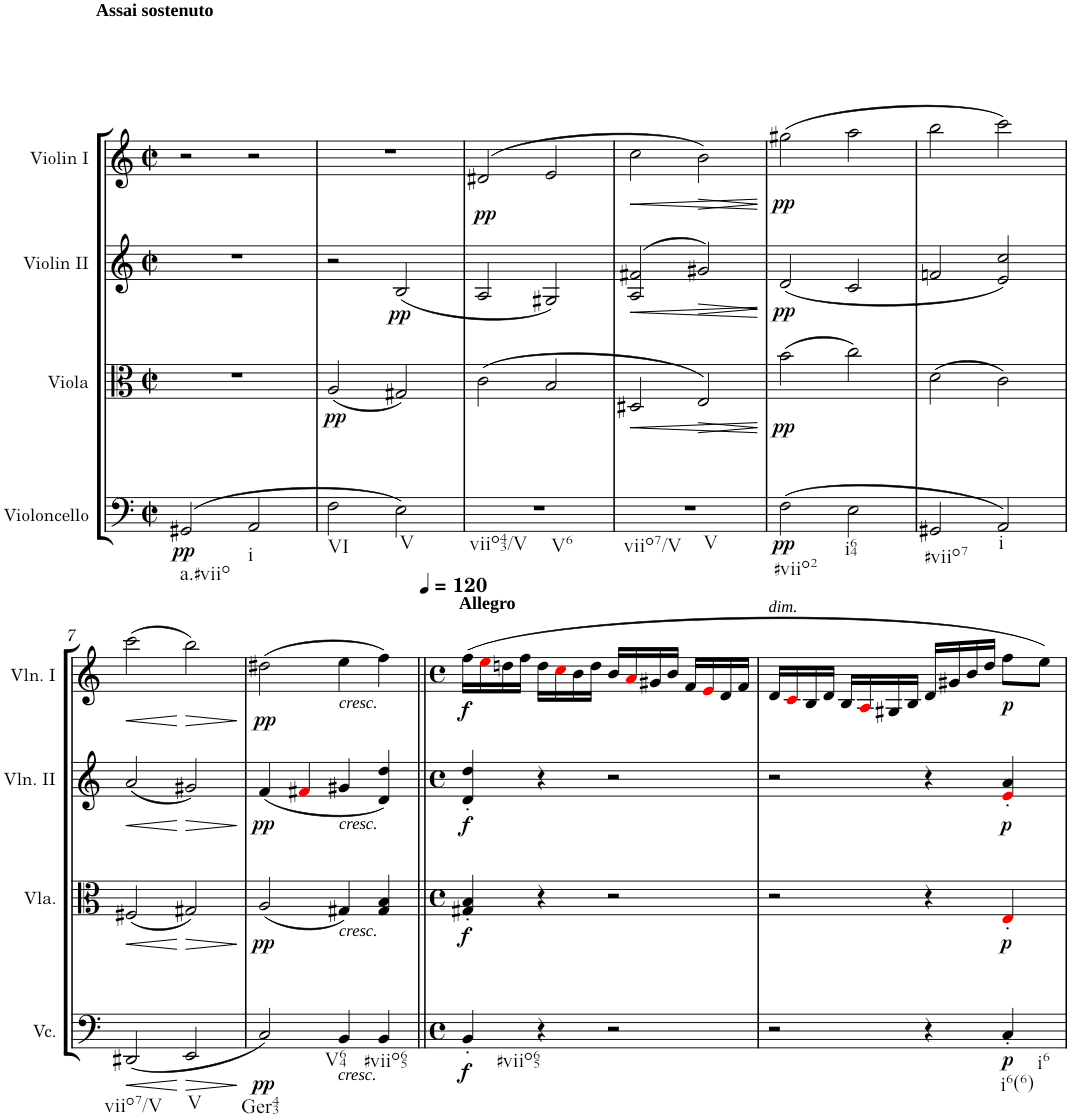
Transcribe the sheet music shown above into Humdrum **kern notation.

**kern	**dynam	**kern	**dynam	**kern	**dynam	**kern	**dynam
*part4	*part4	*part3	*part3	*part2	*part2	*part1	*part1
*staff4	*staff4	*staff3	*staff3	*staff2	*staff2	*staff1	*staff1
*I"Violoncello	*	*I"Viola	*	*I"Violin II	*	*I"Violin I	*
*I'Vc.	*	*I'Vla.	*	*I'Vln. II	*	*I'Vln. I	*
*clefF4	*	*clefC3	*	*clefG2	*	*clefG2	*
*k[]	*	*k[]	*	*k[]	*	*k[]	*
*M2/2	*	*M2/2	*	*M2/2	*	*M2/2	*
*met(c|)	*	*met(c|)	*	*met(c|)	*	*met(c|)	*
=1	=1	=1	=1	=1	=1	=1	=1
!	!	!	!	!	!	!LO:TX:a:B:t=Assai sostenuto	!
!LO:TX:b:t=a.#viio	!	!	!	!	!	!	!
!	!LO:DY:b	!	!	!	!	!	!
(2GG#X/	pp	1r	.	1r	.	2r	.
!LO:TX:b:t=i	!	!	!	!	!	!	!
2AA/	.	.	.	.	.	2r	.
=2	=2	=2	=2	=2	=2	=2	=2
!LO:TX:b:t=VI	!	!	!	!	!	!	!
!	!	!	!LO:DY:b	!	!	!	!
2F\	.	(2A/	pp	2r	.	1r	.
!LO:TX:b:t=V	!	!	!	!	!	!	!
!	!	!	!	!	!LO:DY:b	!	!
2E\)	.	2G#X/)	.	(2B/	pp	.	.
=3	=3	=3	=3	=3	=3	=3	=3
!LO:TX:b:t=viio43/V	!	!	!	!	!	!	!
!LO:TX:b:t=V6	!	!	!	!	!	!	!
!	!	!	!	!	!LO:DY:a	!	!
1r	.	(2c\	.	2A/	pp	(2d#X/	.
.	.	2B/	.	2G#X/)	.	2e/	.
=4	=4	=4	=4	=4	=4	=4	=4
!LO:TX:b:t=viio7/V	!	!	!	!	!	!	!
!LO:TX:b:t=V	!	!	!	!	!	!	!
!	!	!	!LO:HP:b	!	!LO:HP:b	!	!LO:HP:b
1r	.	2D#X/	<	(>2A/ 2f#X/	<	2cc\	<
!	!	!	!LO:HP:b	!	!LO:HP:b	!	!LO:HP:b
.	.	2E/)	>	2g#X/)	>	2b\)	>
.	.	.	[ ]	.	[ ]	.	[ ]
=5	=5	=5	=5	=5	=5	=5	=5
!LO:TX:b:t=#viio2	!	!	!	!	!	!	!
!	!LO:DY:b	!	!LO:DY:b	!	!LO:DY:b	!	!LO:DY:b
(2F\	pp	(2b\	pp	(2d/	pp	(2gg#X\	pp
!LO:TX:b:t=i64	!	!	!	!	!	!	!
2E\	.	2cc\)	.	2c/	.	2aa\	.
=6	=6	=6	=6	=6	=6	=6	=6
!LO:TX:b:t=#viio7	!	!	!	!	!	!	!
2GG#X/	.	(2d\	.	2fn/	.	2bb\	.
!LO:TX:b:t=i	!	!	!	!	!	!	!
2AA/)	.	2c\)	.	2e/ 2cc/)	.	2ccc\)	.
!!LO:LB:g=z
=7	=7	=7	=7	=7	=7	=7	=7
!LO:TX:b:t=viio7/V	!	!	!	!	!	!	!
!	!LO:HP:b	!	!LO:HP:b	!	!LO:HP:b	!	!LO:HP:b
(2DD#X/	<	(2F#X/	<	(2a/	<	(2ccc\	<
!LO:TX:b:t=V	!	!	!	!	!	!	!
!	!LO:HP:n=1:b	!	!LO:HP:n=1:b	!	!LO:HP:n=1:b	!	!LO:HP:n=1:b
2EE/	[ >	2G#X/)	[ >	2g#X/)	[ >	2bb\)	[ >
.	]	.	]	.	]	.	]
=8	=8	=8	=8	=8	=8	=8	=8
!LO:TX:b:t=Ger43	!	!	!	!	!	!	!
!	!LO:DY:b	!	!LO:DY:b	!	!LO:DY:b	!	!LO:DY:b
2C/)	pp	(2A/	pp	(4f/	pp	(2dd#X\	pp
.	.	.	.	4f#Xi/	.	.	.
!	!	!	!	!	!	!LO:TX:b:i:t=cresc.	!
!	!	!	!	!LO:TX:b:i:t=cresc.	!	!	!
!	!	!LO:TX:b:i:t=cresc.	!	!	!	!	!
!LO:TX:b:i:t=cresc.	!	!	!	!	!	!	!
!LO:TX:b:t=V64	!	!	!	!	!	!	!
4BB/	.	4G#X/)	.	4g#X/	.	4ee\	.
!LO:TX:b:t=#viio65	!	!	!	!	!	!	!
4BB/	.	4G#/ 4B/	.	4d/ 4dd/)	.	4ff\)	.
=9||	=9||	=9||	=9||	=9||	=9||	=9||	=9||
*M4/4	*	*M4/4	*	*M4/4	*	*M4/4	*
*met(c)	*	*met(c)	*	*met(c)	*	*met(c)	*
*	*	*	*	*	*	*MM120	*
!	!	!	!	!	!	!LO:TX:a:B:t=Allegro	!
!LO:TX:b:t=#viio65	!	!	!	!	!	!	!
!	!LO:DY:b	!	!LO:DY:b	!	!LO:DY:b	!	!LO:DY:b
4BB'/	f	4G#X/' 4B/'	f	4d/' 4dd/'	f	(16ff\LL	f
.	.	.	.	.	.	16eei\	.
.	.	.	.	.	.	16ddn\	.
.	.	.	.	.	.	16ff\JJ	.
4r	.	4r	.	4r	.	16dd\LL	.
.	.	.	.	.	.	16cci\	.
.	.	.	.	.	.	16b\	.
.	.	.	.	.	.	16dd\JJ	.
2r	.	2r	.	2r	.	16b/LL	.
.	.	.	.	.	.	16ai/	.
.	.	.	.	.	.	16g#X/	.
.	.	.	.	.	.	16b/JJ	.
.	.	.	.	.	.	16f/LL	.
.	.	.	.	.	.	16ei/	.
.	.	.	.	.	.	16d/	.
.	.	.	.	.	.	16f/JJ	.
=10	=10	=10	=10	=10	=10	=10	=10
!	!	!	!	!	!	!LO:TX:a:i:t=dim.	!
2r	.	2r	.	2r	.	16d/LL	.
.	.	.	.	.	.	16ci/	.
.	.	.	.	.	.	16B/	.
.	.	.	.	.	.	16d/JJ	.
.	.	.	.	.	.	16B/LL	.
.	.	.	.	.	.	16Ai/	.
.	.	.	.	.	.	16G#X/	.
.	.	.	.	.	.	16B/JJ	.
4r	.	4r	.	4r	.	16d/LL	.
.	.	.	.	.	.	16g#X/	.
.	.	.	.	.	.	16b/	.
.	.	.	.	.	.	16dd/JJ	.
!LO:TX:b:t=i6(6)	!	!	!	!	!	!	!
!LO:TX:b:t=i6	!	!	!	!	!	!	!
!	!LO:DY:b	!	!LO:DY:b	!	!LO:DY:b	!	!LO:DY:b
4C'/	p	4E'i/	p	4ei/' 4a/'	p	8ff\L	p
.	.	.	.	.	.	8ee\J)	.
=	=	=	=	=	=	=	=
*-	*-	*-	*-	*-	*-	*-	*-
